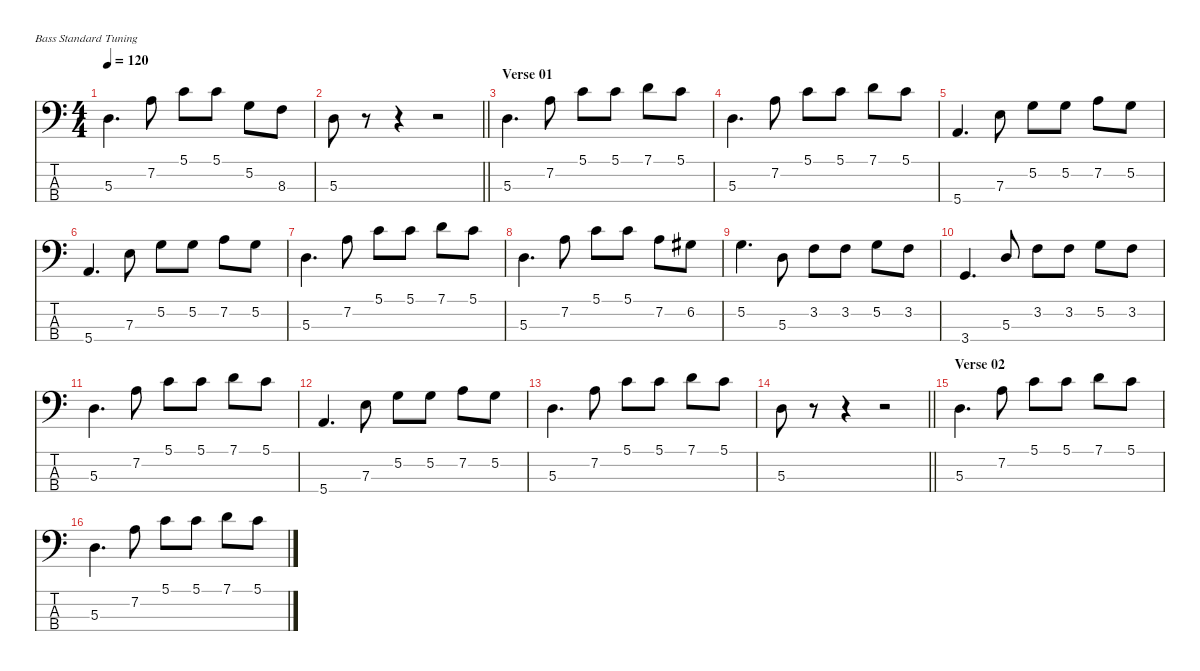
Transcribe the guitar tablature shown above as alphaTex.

\defaultSystemsLayout 4
\hideDynamics
\bracketExtendMode nobrackets
\singleTrackTrackNamePolicy hidden
\multiTrackTrackNamePolicy hidden
\firstSystemTrackNameMode fullname
\firstSystemTrackNameOrientation horizontal
\otherSystemsTrackNameOrientation horizontal
\track ("Bajo" "el.bs.") {instrument electricbassfinger}
\staff {score tabs}
\tuning (G2 D2 A1 E1)
\ts (4 4)
\tempo 120
\clef f4
\ks c
5.3.4{d dy f beam Down} 7.2.8{beam Down} 5.1.8{beam Down} 5.1.8{beam Down} 5.2.8{beam Down} 8.3.8{beam Down} |
\barLineRight lightlight
5.3.8{beam Down} r.8{beam Down} r.4{beam Down} r.2{beam Down} |
\section ("" "Verse 01")
5.3.4{d beam Down} 7.2.8{beam Down} 5.1.8{beam Down} 5.1.8{beam Down} 7.1.8{beam Down} 5.1.8{beam Down} |
5.3.4{d beam Down} 7.2.8{beam Down} 5.1.8{beam Down} 5.1.8{beam Down} 7.1.8{beam Down} 5.1.8{beam Down} |
5.4.4{d beam Up} 7.3.8{beam Down} 5.2.8{beam Down} 5.2.8{beam Down} 7.2.8{beam Down} 5.2.8{beam Down} |
5.4.4{d beam Up} 7.3.8{beam Down} 5.2.8{beam Down} 5.2.8{beam Down} 7.2.8{beam Down} 5.2.8{beam Down} |
5.3.4{d beam Down} 7.2.8{beam Down} 5.1.8{beam Down} 5.1.8{beam Down} 7.1.8{beam Down} 5.1.8{beam Down} |
5.3.4{d beam Down} 7.2.8{beam Down} 5.1.8{beam Down} 5.1.8{beam Down} 7.2.8{beam Down} 6.2{acc #}.8{beam Down} |
5.2.4{d beam Down} 5.3.8{beam Down} 3.2.8{beam Down} 3.2.8{beam Down} 5.2.8{beam Down} 3.2.8{beam Down} |
3.4.4{d beam Up} 5.3.8{beam Up} 3.2.8{beam Down} 3.2.8{beam Down} 5.2.8{beam Down} 3.2.8{beam Down} |
5.3.4{d beam Down} 7.2.8{beam Down} 5.1.8{beam Down} 5.1.8{beam Down} 7.1.8{beam Down} 5.1.8{beam Down} |
5.4.4{d beam Up} 7.3.8{beam Down} 5.2.8{beam Down} 5.2.8{beam Down} 7.2.8{beam Down} 5.2.8{beam Down} |
5.3.4{d beam Down} 7.2.8{beam Down} 5.1.8{beam Down} 5.1.8{beam Down} 7.1.8{beam Down} 5.1.8{beam Down} |
\barLineRight lightlight
5.3.8{beam Down} r.8{beam Down} r.4{beam Down} r.2{beam Down} |
\section ("" "Verse 02")
5.3.4{d beam Down} 7.2.8{beam Down} 5.1.8{beam Down} 5.1.8{beam Down} 7.1.8{beam Down} 5.1.8{beam Down} |
5.3.4{d beam Down} 7.2.8{beam Down} 5.1.8{beam Down} 5.1.8{beam Down} 7.1.8{beam Down} 5.1.8{beam Down}
